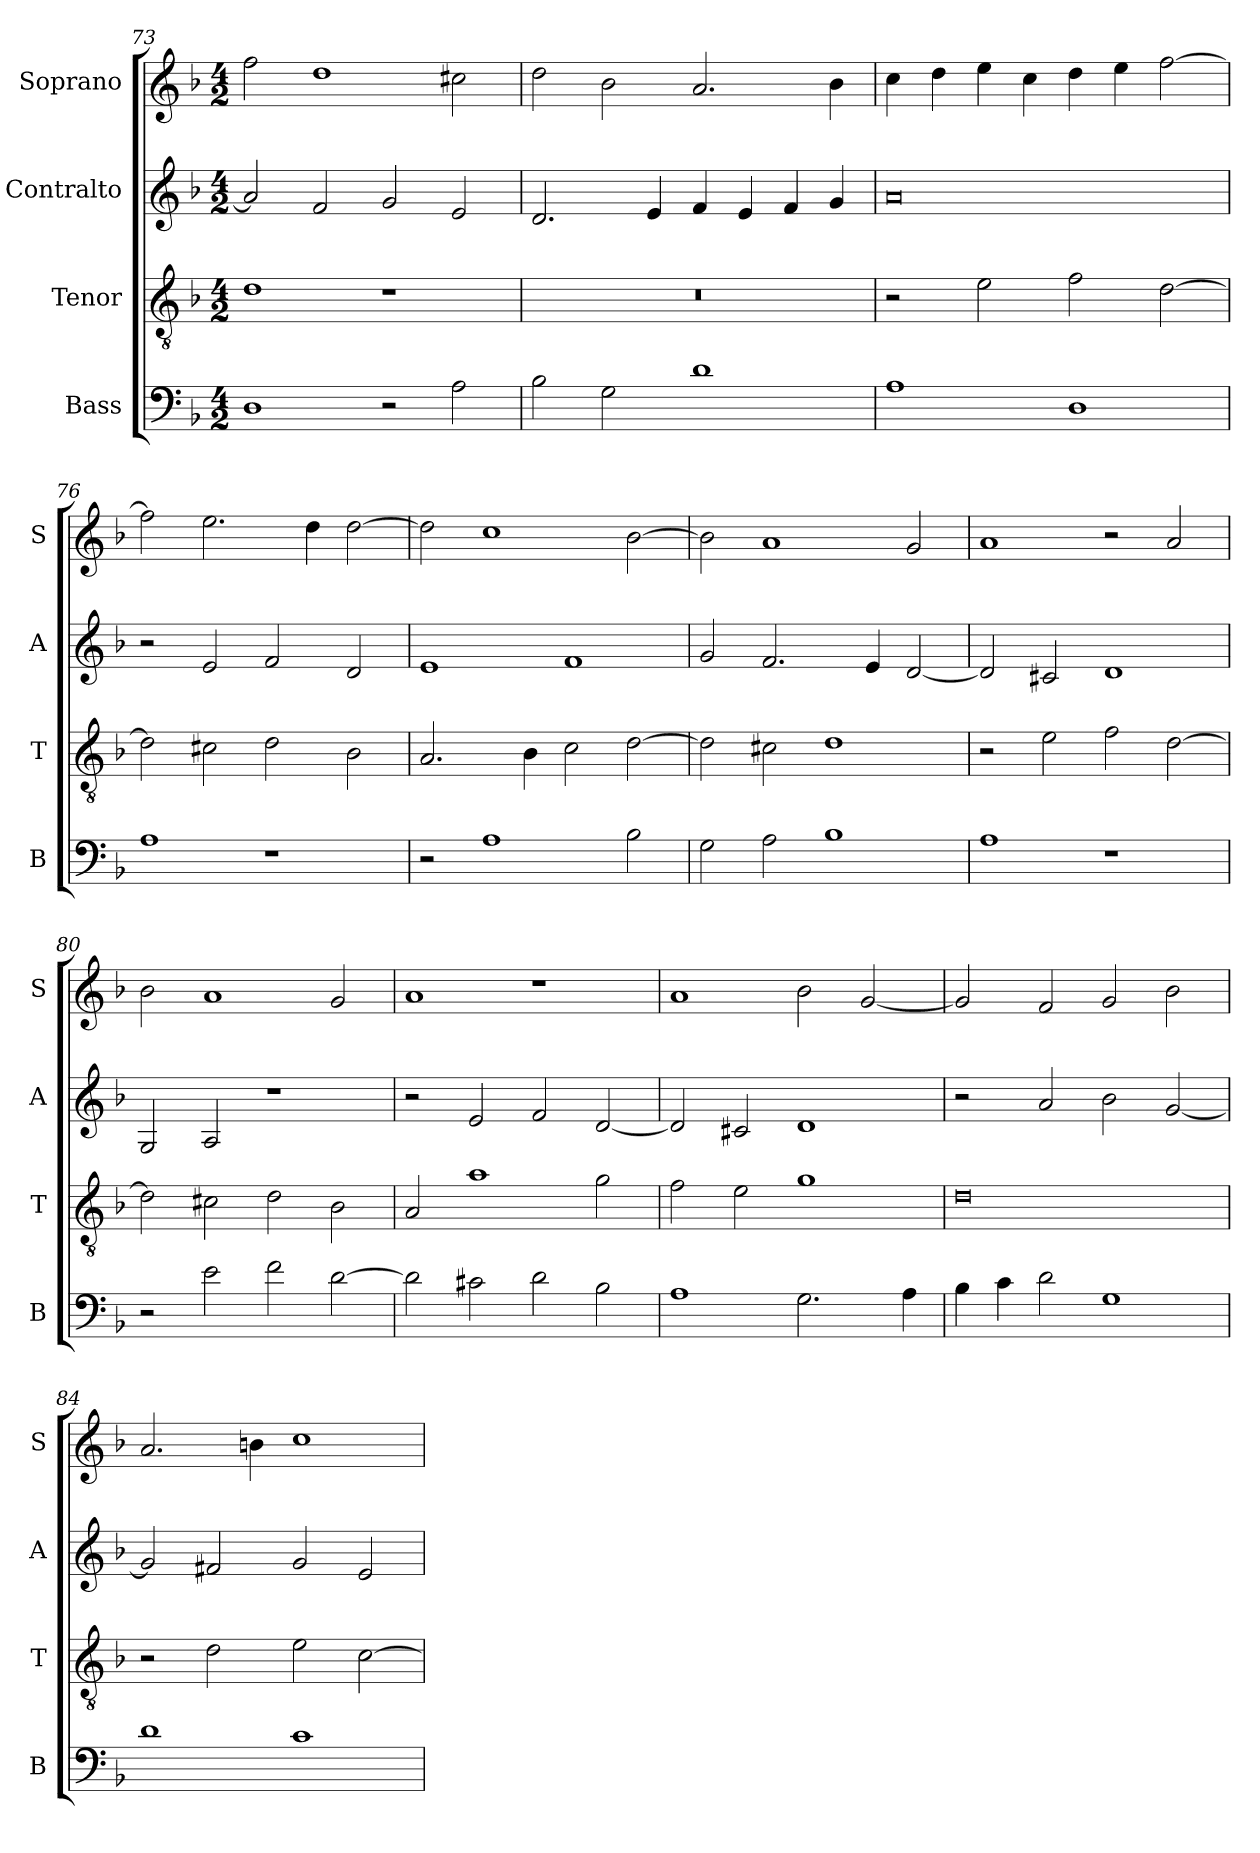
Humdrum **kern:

**kern	**kern	**kern	**kern
*part4	*part3	*part2	*part1
*staff4	*staff3	*staff2	*staff1
*I"Bass	*I"Tenor	*I"Contralto	*I"Soprano
*I'B	*I'T	*I'A	*I'S
*clefF4	*clefGv2	*clefG2	*clefG2
*k[b-]	*k[b-]	*k[b-]	*k[b-]
*D:aeo	*D:aeo	*D:aeo	*D:aeo
*M4/2	*M4/2	*M4/2	*M4/2
=73	=73	=73	=73
1D	1d	2a]	2ff
.	.	2f	1dd
2r	1r	2g	.
2A	.	2e	2cc#X
=74	=74	=74	=74
2B-	0r	2.d	2dd
2G	.	.	2b-
.	.	4e	.
1d	.	4f	2.a
.	.	4e	.
.	.	4f	.
.	.	4g	4b-
=75	=75	=75	=75
1A	2r	0a	4cc
.	.	.	4dd
.	2e	.	4ee
.	.	.	4cc
1D	2f	.	4dd
.	.	.	4ee
.	[2d	.	[2ff
=76	=76	=76	=76
1A	2d]	2r	2ff]
.	2c#X	2e	2.ee
1r	2d	2f	.
.	.	.	4dd
.	2B-	2d	[2dd
=77	=77	=77	=77
2r	2.A	1e	2dd]
1A	.	.	1cc
.	4B-	.	.
.	2c	1f	.
2B-	[2d	.	[2b-
=78	=78	=78	=78
2G	2d]	2g	2b-]
2A	2c#X	2.f	1a
1B-	1d	.	.
.	.	4e	.
.	.	[2d	2g
=79	=79	=79	=79
1A	2r	2d]	1a
.	2e	2c#X	.
1r	2f	1d	2r
.	[2d	.	2a
=80	=80	=80	=80
2r	2d]	2G	2b-
2e	2c#X	2A	1a
2f	2d	1r	.
[2d	2B-	.	2g
=81	=81	=81	=81
2d]	2A	2r	1a
2c#X	1a	2e	.
2d	.	2f	1r
2B-	2g	[2d	.
=82	=82	=82	=82
1A	2f	2d]	1a
.	2e	2c#X	.
2.G	1g	1d	2b-
.	.	.	[2g
4A	.	.	.
=83	=83	=83	=83
4B-	0d	2r	2g]
4c	.	.	.
2d	.	2a	2f
1G	.	2b-	2g
.	.	[2g	2b-
=84	=84	=84	=84
1d	2r	2g]	2.a
.	2d	2f#X	.
.	.	.	4bn
1c	2e	2g	1cc
.	[2c	2e	.
=	=	=	=
*-	*-	*-	*-
